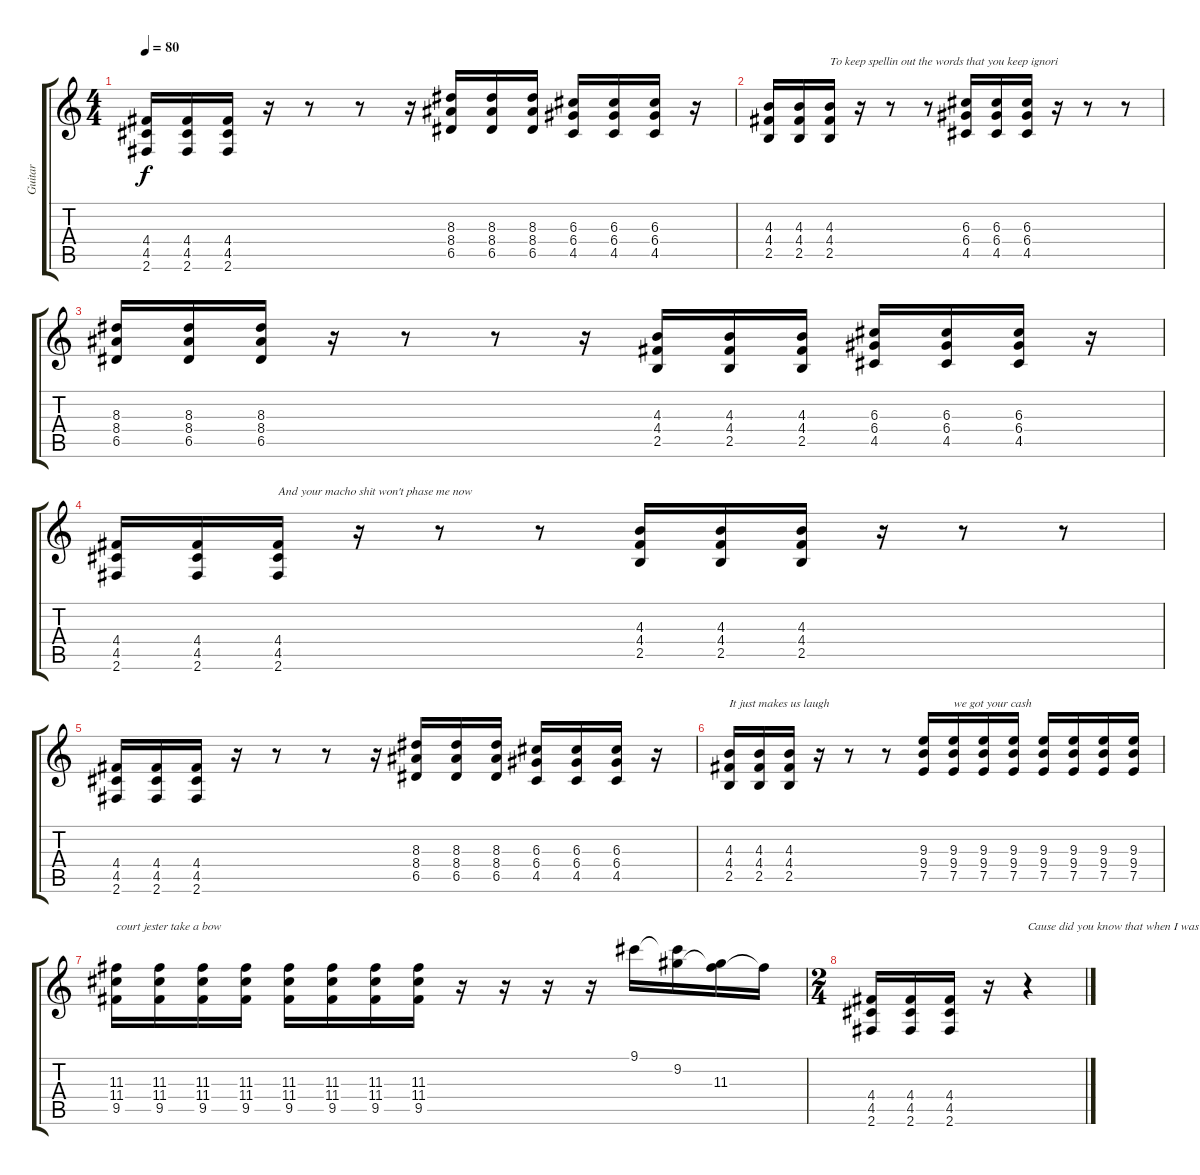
\track ("Guitar" "Guitar") {instrument distortionguitar}
\staff {score tabs}
\tuning (E4 B3 G3 D3 A2 E2) {hide}
\ts (4 4)
\tempo 80
\clef g2
\ks c
(4.4 4.5 2.6).16{dy f} (4.4 4.5 2.6).16 (4.4 4.5 2.6).16 r.16 r.8 r.8 r.16 (8.3 8.4 6.5).16 (8.3 8.4 6.5).16 (8.3 8.4 6.5).16 (6.3 6.4 4.5).16 (6.3 6.4 4.5).16 (6.3 6.4 4.5).16 r.16 |
(4.3 4.4 2.5).16 (4.3 4.4 2.5).16 (4.3 4.4 2.5).16{txt "To keep spellin out the words that you keep ignori"} r.16 r.8 r.8 (6.3 6.4 4.5).16 (6.3 6.4 4.5).16 (6.3 6.4 4.5).16 r.16 r.8 r.8 |
(8.3 8.4 6.5).16 (8.3 8.4 6.5).16 (8.3 8.4 6.5).16 r.16 r.8 r.8 r.16 (4.3 4.4 2.5).16 (4.3 4.4 2.5).16 (4.3 4.4 2.5).16 (6.3 6.4 4.5).16 (6.3 6.4 4.5).16 (6.3 6.4 4.5).16 r.16 |
(4.4 4.5 2.6).16 (4.4 4.5 2.6).16 (4.4 4.5 2.6).16{txt "And your macho shit won't phase me now"} r.16 r.8 r.8 (4.3 4.4 2.5).16 (4.3 4.4 2.5).16 (4.3 4.4 2.5).16 r.16 r.8 r.8 |
(4.4 4.5 2.6).16 (4.4 4.5 2.6).16 (4.4 4.5 2.6).16 r.16 r.8 r.8 r.16 (8.3 8.4 6.5).16 (8.3 8.4 6.5).16 (8.3 8.4 6.5).16 (6.3 6.4 4.5).16 (6.3 6.4 4.5).16 (6.3 6.4 4.5).16 r.16 |
(4.3 4.4 2.5).16{txt "It just makes us laugh"} (4.3 4.4 2.5).16 (4.3 4.4 2.5).16 r.16 r.8 r.8 (9.3 9.4 7.5).16 (9.3 9.4 7.5).16{txt "we got your cash"} (9.3 9.4 7.5).16 (9.3 9.4 7.5).16 (9.3 9.4 7.5).16 (9.3 9.4 7.5).16 (9.3 9.4 7.5).16 (9.3 9.4 7.5).16 |
(11.3 11.4 9.5).16{txt "court jester take a bow"} (11.3 11.4 9.5).16 (11.3 11.4 9.5).16 (11.3 11.4 9.5).16 (11.3 11.4 9.5).16 (11.3 11.4 9.5).16 (11.3 11.4 9.5).16 (11.3 11.4 9.5).16 r.16 r.16 r.16 r.16 9.1.16 (9.1{t} 9.2).16 (9.2{t} 11.3).16 11.3{t}.16 |
\ts (2 4)
(4.4 4.5 2.6).16 (4.4 4.5 2.6).16 (4.4 4.5 2.6).16 r.16 r.4{txt "Cause did you know that when I was 9"}
